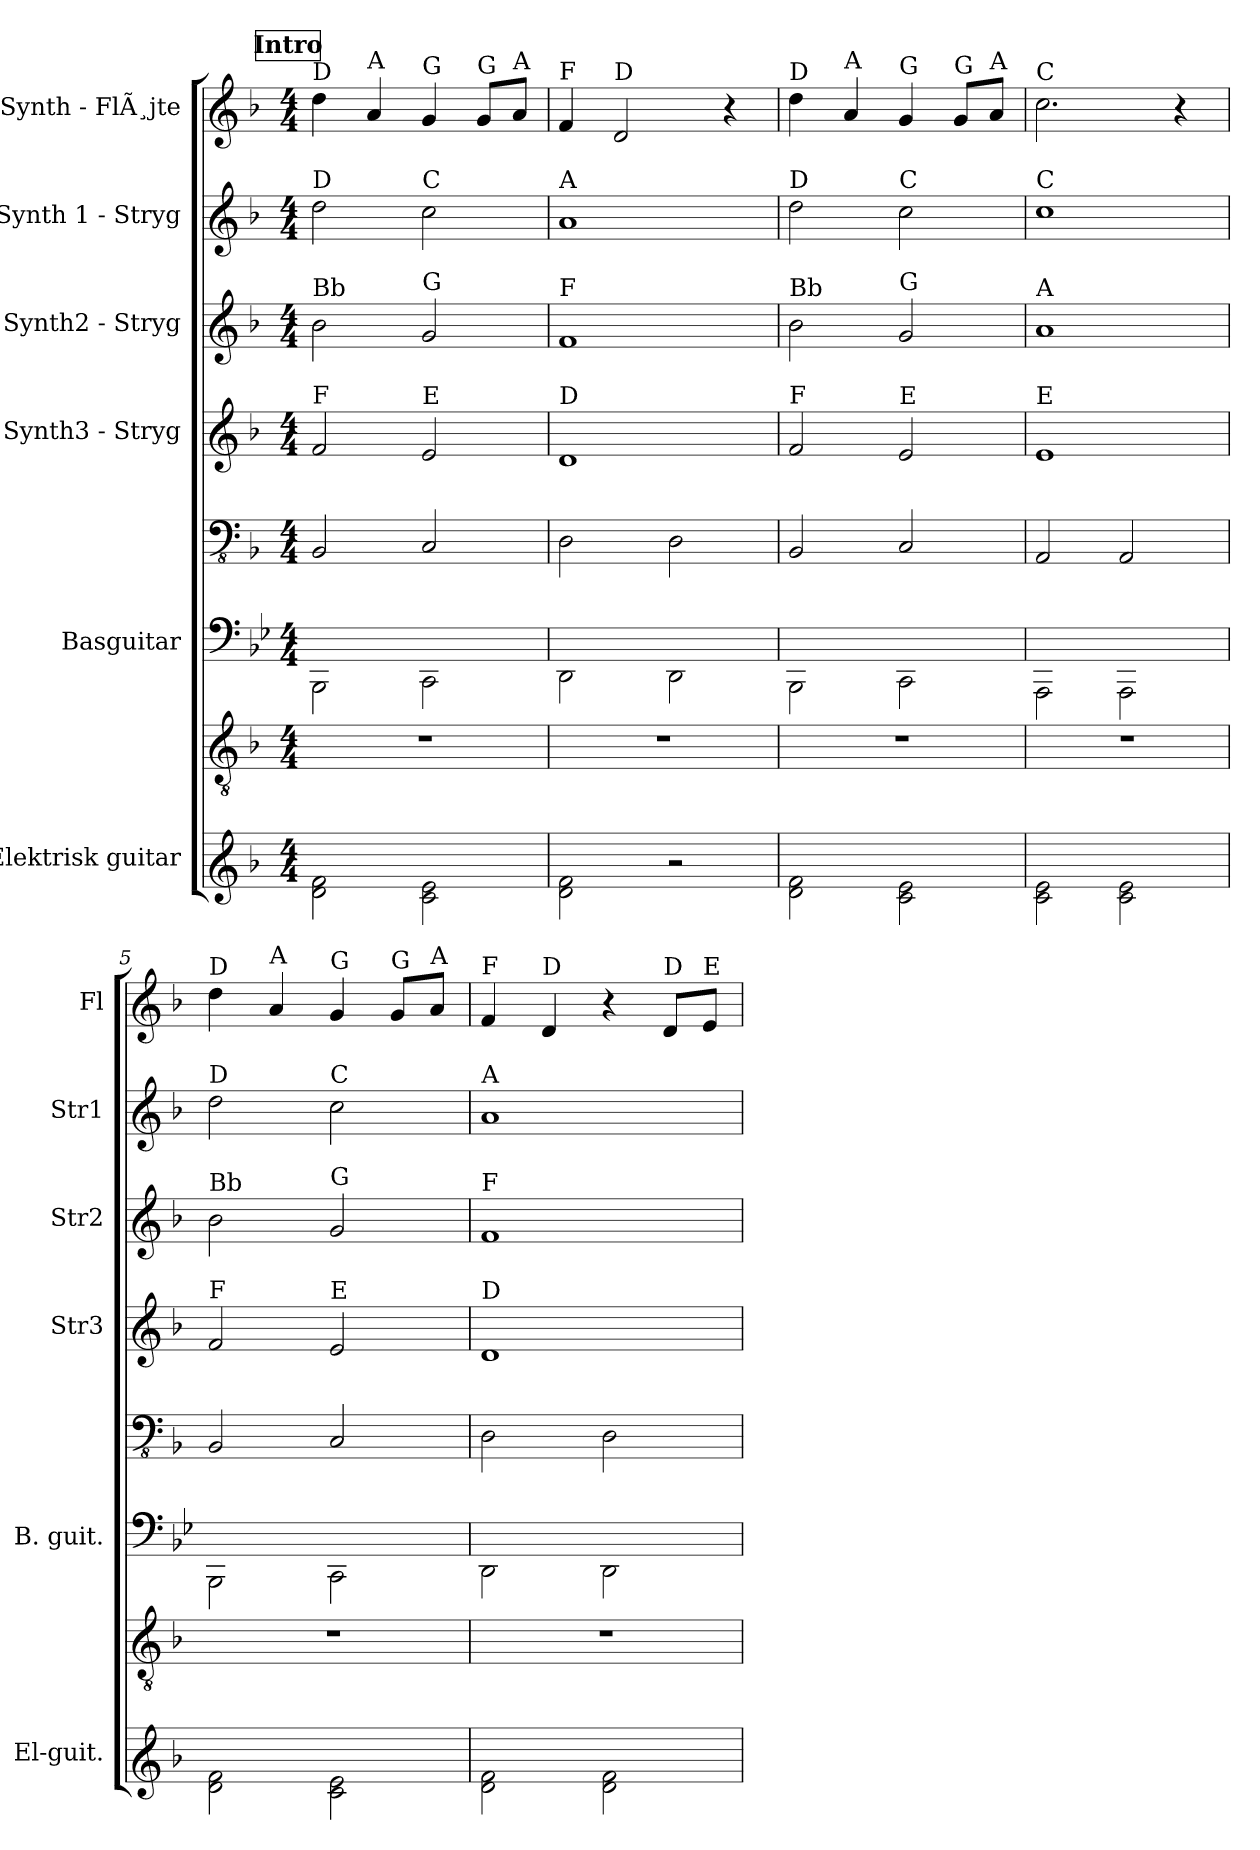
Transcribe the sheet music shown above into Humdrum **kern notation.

**kern	**kern	**kern	**kern	**kern	**kern	**kern	**kern
*part6	*part6	*part5	*part5	*part4	*part3	*part2	*part1
*staff8	*staff7	*staff6	*staff5	*staff4	*staff3	*staff2	*staff1
*I"Elektrisk guitar	*	*I"Basguitar	*	*I"Synth3 - Stryg	*I"Synth2 - Stryg	*I"Synth 1 - Stryg	*I"Synth - FlÃ¸jte
*I'El-guit.	*	*I'B. guit.	*	*I'Str3	*I'Str2	*I'Str1	*I'Fl
*stria6	*	*stria4	*	*	*	*	*
*	*clefGv2	*	*clefFv4	*clefG2	*clefG2	*clefG2	*clefG2
*k[b-]	*k[b-]	*k[b-e-]	*k[b-]	*k[b-]	*k[b-]	*k[b-]	*k[b-]
*M4/4	*M4/4	*M4/4	*M4/4	*M4/4	*M4/4	*M4/4	*M4/4
*MM120	*MM120	*MM120	*MM120	*MM120	*MM120	*MM120	*MM120
!!LO:REH:place=s1:a:B:fs=14:t=Intro
=1	=1	=1	=1	=1	=1	=1	=1
!	!	!	!	!	!	!	!LO:TX:a:t=D
!	!	!	!	!	!	!LO:TX:a:t=D	!
!	!	!	!	!	!LO:TX:a:t=Bb	!	!
!	!	!	!	!LO:TX:a:t=F	!	!	!
2d\ 2f\	1r	2BBB-\	2BBB-/	2f/	2b-\	2dd\	4dd\
!	!	!	!	!	!	!	!LO:TX:a:t=A
.	.	.	.	.	.	.	4a/
!	!	!	!	!	!	!	!LO:TX:a:t=G
!	!	!	!	!	!	!LO:TX:a:t=C	!
!	!	!	!	!	!LO:TX:a:t=G	!	!
!	!	!	!	!LO:TX:a:t=E	!	!	!
2c\ 2e\	.	2CC\	2CC/	2e/	2g/	2cc\	4g/
!	!	!	!	!	!	!	!LO:TX:a:t=G
.	.	.	.	.	.	.	8g/L
!	!	!	!	!	!	!	!LO:TX:a:t=A
.	.	.	.	.	.	.	8a/J
=2	=2	=2	=2	=2	=2	=2	=2
!	!	!	!	!	!	!	!LO:TX:a:t=F
!	!	!	!	!	!	!LO:TX:a:t=A	!
!	!	!	!	!	!LO:TX:a:t=F	!	!
!	!	!	!	!LO:TX:a:t=D	!	!	!
2d\ 2f\	1r	2DD\	2DD\	1d	1f	1a	4f/
!	!	!	!	!	!	!	!LO:TX:a:t=D
.	.	.	.	.	.	.	2d/
2r	.	2DD\	2DD\	.	.	.	.
.	.	.	.	.	.	.	4r
=3	=3	=3	=3	=3	=3	=3	=3
!	!	!	!	!	!	!	!LO:TX:a:t=D
!	!	!	!	!	!	!LO:TX:a:t=D	!
!	!	!	!	!	!LO:TX:a:t=Bb	!	!
!	!	!	!	!LO:TX:a:t=F	!	!	!
2d\ 2f\	1r	2BBB-\	2BBB-/	2f/	2b-\	2dd\	4dd\
!	!	!	!	!	!	!	!LO:TX:a:t=A
.	.	.	.	.	.	.	4a/
!	!	!	!	!	!	!	!LO:TX:a:t=G
!	!	!	!	!	!	!LO:TX:a:t=C	!
!	!	!	!	!	!LO:TX:a:t=G	!	!
!	!	!	!	!LO:TX:a:t=E	!	!	!
2c\ 2e\	.	2CC\	2CC/	2e/	2g/	2cc\	4g/
!	!	!	!	!	!	!	!LO:TX:a:t=G
.	.	.	.	.	.	.	8g/L
!	!	!	!	!	!	!	!LO:TX:a:t=A
.	.	.	.	.	.	.	8a/J
=4	=4	=4	=4	=4	=4	=4	=4
!	!	!	!	!	!	!	!LO:TX:a:t=C
!	!	!	!	!	!	!LO:TX:a:t=C	!
!	!	!	!	!	!LO:TX:a:t=A	!	!
!	!	!	!	!LO:TX:a:t=E	!	!	!
2c\ 2e\	1r	2AAA\	2AAA/	1e	1a	1cc	2.cc\
2c\ 2e\	.	2AAA\	2AAA/	.	.	.	.
.	.	.	.	.	.	.	4r
=5	=5	=5	=5	=5	=5	=5	=5
!	!	!	!	!	!	!	!LO:TX:a:t=D
!	!	!	!	!	!	!LO:TX:a:t=D	!
!	!	!	!	!	!LO:TX:a:t=Bb	!	!
!	!	!	!	!LO:TX:a:t=F	!	!	!
2d\ 2f\	1r	2BBB-\	2BBB-/	2f/	2b-\	2dd\	4dd\
!	!	!	!	!	!	!	!LO:TX:a:t=A
.	.	.	.	.	.	.	4a/
!	!	!	!	!	!	!	!LO:TX:a:t=G
!	!	!	!	!	!	!LO:TX:a:t=C	!
!	!	!	!	!	!LO:TX:a:t=G	!	!
!	!	!	!	!LO:TX:a:t=E	!	!	!
2c\ 2e\	.	2CC\	2CC/	2e/	2g/	2cc\	4g/
!	!	!	!	!	!	!	!LO:TX:a:t=G
.	.	.	.	.	.	.	8g/L
!	!	!	!	!	!	!	!LO:TX:a:t=A
.	.	.	.	.	.	.	8a/J
=6	=6	=6	=6	=6	=6	=6	=6
!	!	!	!	!	!	!	!LO:TX:a:t=F
!	!	!	!	!	!	!LO:TX:a:t=A	!
!	!	!	!	!	!LO:TX:a:t=F	!	!
!	!	!	!	!LO:TX:a:t=D	!	!	!
2d\ 2f\	1r	2DD\	2DD\	1d	1f	1a	4f/
!	!	!	!	!	!	!	!LO:TX:a:t=D
.	.	.	.	.	.	.	4d/
2d\ 2f\	.	2DD\	2DD\	.	.	.	4r
!	!	!	!	!	!	!	!LO:TX:a:t=D
.	.	.	.	.	.	.	8d/L
!	!	!	!	!	!	!	!LO:TX:a:t=E
.	.	.	.	.	.	.	8e/J
=	=	=	=	=	=	=	=
*-	*-	*-	*-	*-	*-	*-	*-
